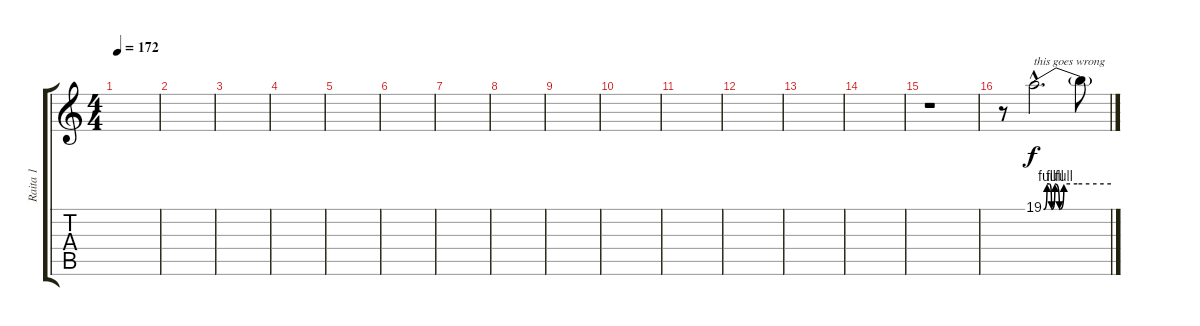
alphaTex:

\track ("Raita 1" "Raita 1") {instrument harpsichord}
\staff {score tabs}
\tuning (D4 A3 F3 C3 G2 D2) {hide}
\ts (4 4)
\tempo 172
\clef g2
\ks c
|
|
|
|
|
|
|
|
|
|
|
|
|
|
r.1 |
r.8 19.1{be (custom 0 0 3 4 5 4 7 0 10 4 14 0 18 4 30 4 60 4) hac}.2{d txt "this goes wrong" instrument synthbrass1} 19.1{t}.8
